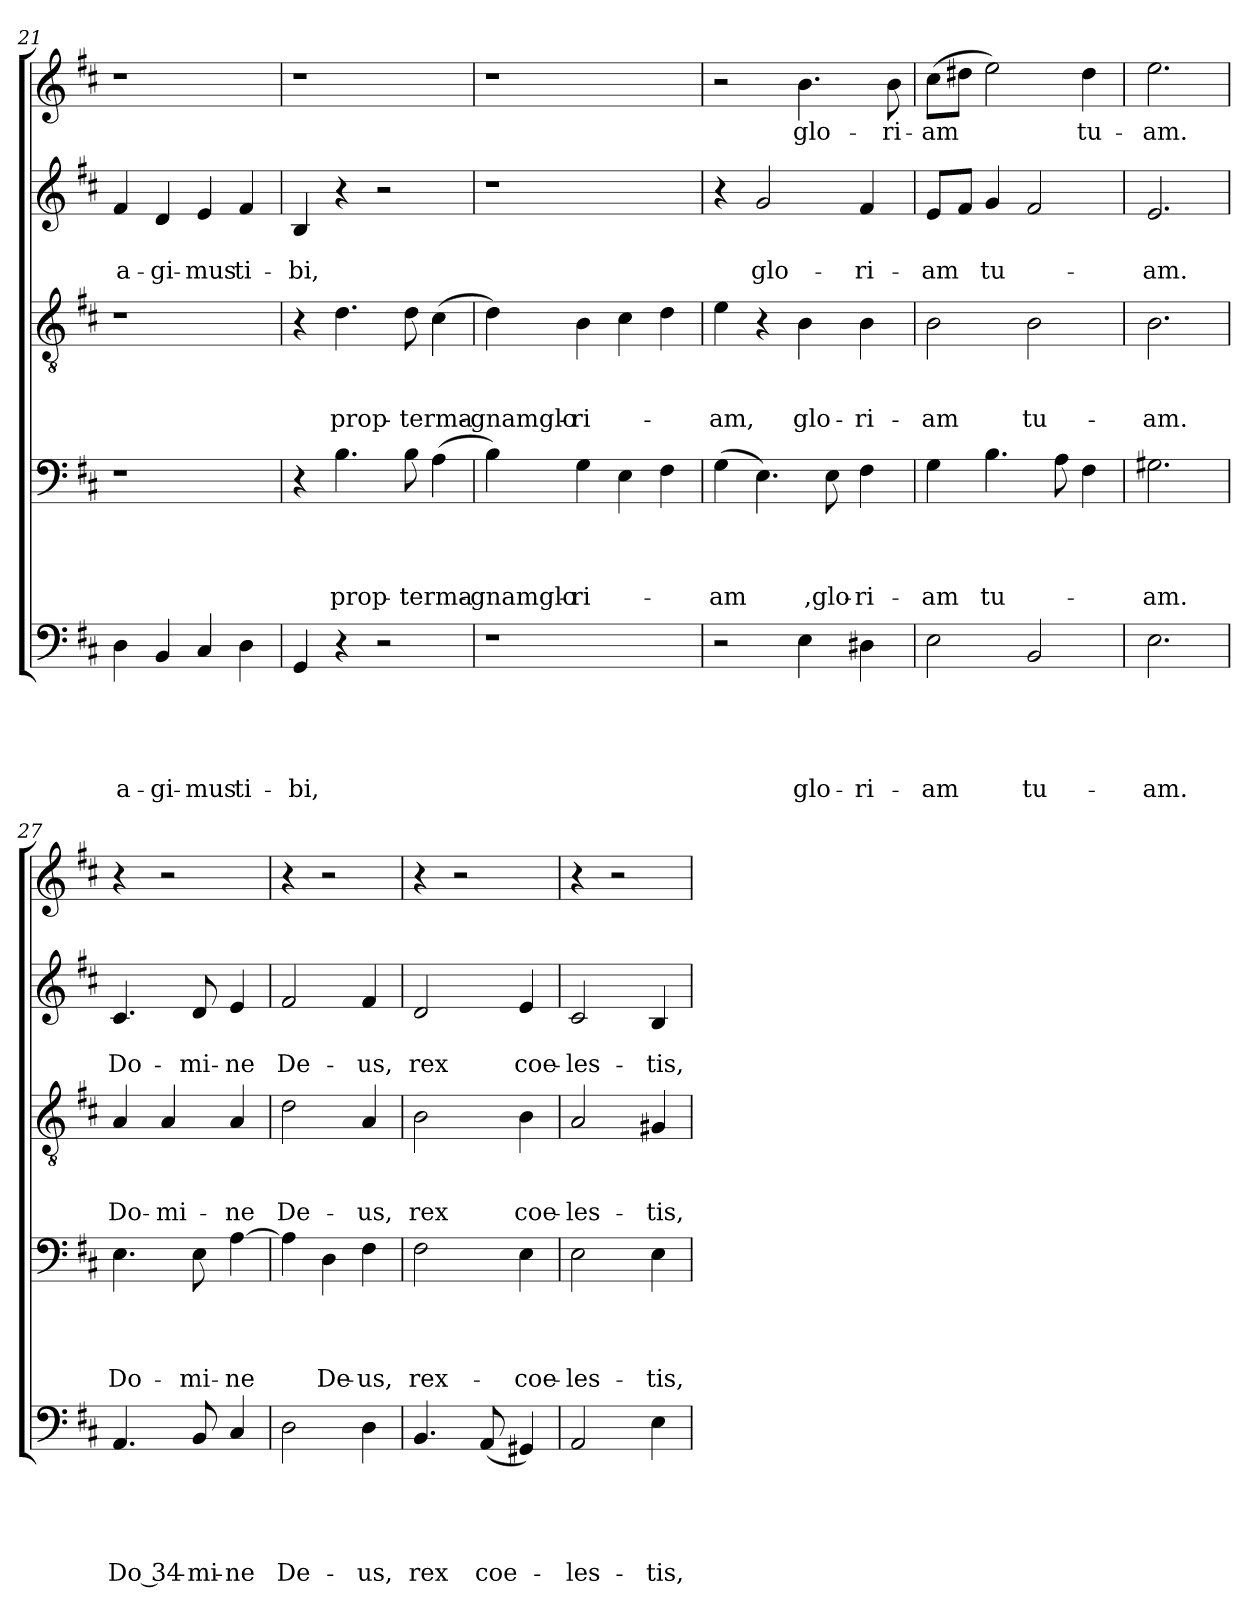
**kern	**text	**text	**text	**text	**text	**kern	**text	**text	**text	**text	**kern	**text	**text	**text	**kern	**text	**text	**kern	**text
*part5	*part5	*part5	*part5	*part5	*part5	*part4	*part4	*part4	*part4	*part4	*part3	*part3	*part3	*part3	*part2	*part2	*part2	*part1	*part1
*staff5	*staff5	*staff5	*staff5	*staff5	*staff5	*staff4	*staff4	*staff4	*staff4	*staff4	*staff3	*staff3	*staff3	*staff3	*staff2	*staff2	*staff2	*staff1	*staff1
*clefF4	*	*	*	*	*	*clefF4	*	*	*	*	*clefGv2	*	*	*	*clefG2	*	*	*clefG2	*
*k[f#c#]	*	*	*	*	*	*k[f#c#]	*	*	*	*	*k[f#c#]	*	*	*	*k[f#c#]	*	*	*k[f#c#]	*
*D:	*	*	*	*	*	*D:	*	*	*	*	*D:	*	*	*	*D:	*	*	*D:	*
=21	=21	=21	=21	=21	=21	=21	=21	=21	=21	=21	=21	=21	=21	=21	=21	=21	=21	=21	=21
!	!	!	!	!	!LO:LY:b	!	!	!	!	!	!	!	!	!	!	!	!LO:LY:b	!	!
4D\	.	.	.	.	a-	1r	.	.	.	.	1r	.	.	.	4f#/	.	a-	1r	.
!	!	!	!	!	!LO:LY:b	!	!	!	!	!	!	!	!	!	!	!	!LO:LY:b	!	!
4BB/	.	.	.	.	-gi-	.	.	.	.	.	.	.	.	.	4d/	.	-gi-	.	.
!	!	!	!	!	!LO:LY:b:rj	!	!	!	!	!	!	!	!	!	!	!	!LO:LY:b:rj	!	!
4C#/	.	.	.	.	-mus	.	.	.	.	.	.	.	.	.	4e/	.	-mus	.	.
!	!	!	!	!	!LO:LY:b	!	!	!	!	!	!	!	!	!	!	!	!LO:LY:b	!	!
4D\	.	.	.	.	ti-	.	.	.	.	.	.	.	.	.	4f#/	.	ti-	.	.
=22	=22	=22	=22	=22	=22	=22	=22	=22	=22	=22	=22	=22	=22	=22	=22	=22	=22	=22	=22
!	!	!	!	!	!LO:LY:b	!	!	!	!	!	!	!	!	!	!	!	!LO:LY:b	!	!
4GG/	.	.	.	.	-bi,	4r	.	.	.	.	4r	.	.	.	4B/	.	-bi,	1r	.
!	!	!	!	!	!	!	!	!	!	!LO:LY:b	!	!	!	!LO:LY:b	!	!	!	!	!
4r	.	.	.	.	.	4.B\	.	.	.	prop-	4.d\	.	.	prop-	4r	.	.	.	.
2r	.	.	.	.	.	.	.	.	.	.	.	.	.	.	2r	.	.	.	.
!	!	!	!	!	!	!	!	!	!	!LO:LY:b	!	!	!	!LO:LY:b	!	!	!	!	!
.	.	.	.	.	.	8B\	.	.	.	-terma-	8d\	.	.	-terma-	.	.	.	.	.
.	.	.	.	.	.	(>4A\	.	.	.	.	(>4c#\	.	.	.	.	.	.	.	.
=23	=23	=23	=23	=23	=23	=23	=23	=23	=23	=23	=23	=23	=23	=23	=23	=23	=23	=23	=23
!	!	!	!	!	!	!	!	!	!	!LO:LY:b	!	!	!	!LO:LY:b	!	!	!	!	!
1r	.	.	.	.	.	4B\)	.	.	.	-gnamglo-	4d\)	.	.	-gnamglo-	1r	.	.	1r	.
!	!	!	!	!	!	!	!	!	!	!LO:LY:b	!	!	!	!LO:LY:b	!	!	!	!	!
.	.	.	.	.	.	4G\	.	.	.	-ri-	4B\	.	.	-ri-	.	.	.	.	.
.	.	.	.	.	.	4E\	.	.	.	.	4c#\	.	.	.	.	.	.	.	.
.	.	.	.	.	.	4F#\	.	.	.	.	4d\	.	.	.	.	.	.	.	.
=24	=24	=24	=24	=24	=24	=24	=24	=24	=24	=24	=24	=24	=24	=24	=24	=24	=24	=24	=24
!	!	!	!	!	!	!	!	!	!	!LO:LY:b	!	!	!	!LO:LY:b	!	!	!	!	!
2r	.	.	.	.	.	(>4G\	.	.	.	-am	4e\	.	.	-am,	4r	.	.	2r	.
!	!	!	!	!	!	!	!	!	!	!	!	!	!	!	!	!	!LO:LY:b	!	!
.	.	.	.	.	.	4.E\)	.	.	.	.	4r	.	.	.	2g/	.	glo-	.	.
!	!	!	!	!	!LO:LY:b	!	!	!	!	!	!	!	!	!LO:LY:b	!	!	!	!	!LO:LY:b
4E\	.	.	.	.	glo-	.	.	.	.	.	4B\	.	.	glo-	.	.	.	4.b\	glo-
!	!	!	!	!	!	!	!	!	!	!LO:LY:b	!	!	!	!	!	!	!	!	!
.	.	.	.	.	.	8E\	.	.	.	,glo-	.	.	.	.	.	.	.	.	.
!	!	!	!	!	!LO:LY:b	!	!	!	!	!LO:LY:b:rj	!	!	!	!LO:LY:b	!	!	!LO:LY:b	!	!
4D#X\	.	.	.	.	-ri-	4F#\	.	.	.	-ri-	4B\	.	.	-ri-	4f#/	.	-ri-	.	.
!	!	!	!	!	!	!	!	!	!	!	!	!	!	!	!	!	!	!	!LO:LY:b
.	.	.	.	.	.	.	.	.	.	.	.	.	.	.	.	.	.	8b\	-ri-
=25	=25	=25	=25	=25	=25	=25	=25	=25	=25	=25	=25	=25	=25	=25	=25	=25	=25	=25	=25
!	!	!	!	!	!LO:LY:b	!	!	!	!	!LO:LY:b	!	!	!	!LO:LY:b	!	!	!LO:LY:b	!	!LO:LY:b
2E\	.	.	.	.	-am	4G\	.	.	.	-am	2B\	.	.	-am	8e/L	.	-am	(>8cc#\L	-am
.	.	.	.	.	.	.	.	.	.	.	.	.	.	.	8f#/J	.	.	8dd#X\J	.
!	!	!	!	!	!	!	!	!	!	!LO:LY:b	!	!	!	!	!	!	!LO:LY:b	!	!
.	.	.	.	.	.	4.B\	.	.	.	tu-	.	.	.	.	4g/	.	tu-	2ee\)	.
!	!	!	!	!	!LO:LY:b	!	!	!	!	!	!	!	!	!LO:LY:b	!	!	!	!	!
2BB/	.	.	.	.	tu-	.	.	.	.	.	2B\	.	.	tu-	2f#/	.	.	.	.
.	.	.	.	.	.	8A\	.	.	.	.	.	.	.	.	.	.	.	.	.
!	!	!	!	!	!	!	!	!	!	!	!	!	!	!	!	!	!	!	!LO:LY:b
.	.	.	.	.	.	4F#\	.	.	.	.	.	.	.	.	.	.	.	4dd#\	tu-
=26	=26	=26	=26	=26	=26	=26	=26	=26	=26	=26	=26	=26	=26	=26	=26	=26	=26	=26	=26
!	!	!	!	!	!LO:LY:b	!	!	!	!	!LO:LY:b	!	!	!	!LO:LY:b	!	!	!LO:LY:b	!	!LO:LY:b
2.E\	.	.	.	.	-am.	2.G#X\	.	.	.	-am.	2.B\	.	.	-am.	2.e/	.	-am.	2.ee\	-am.
!!LO:LB:g=z
=27	=27	=27	=27	=27	=27	=27	=27	=27	=27	=27	=27	=27	=27	=27	=27	=27	=27	=27	=27
!	!	!	!	!	!LO:LY:b	!	!	!	!	!LO:LY:b	!	!	!	!LO:LY:b	!	!	!LO:LY:b	!	!
4.AA/	.	.	.	.	Do 34-	4.E\	.	.	.	Do-	4A/	.	.	Do-	4.c#/	.	Do-	4r	.
!	!	!	!	!	!	!	!	!	!	!	!	!	!	!LO:LY:b:rj	!	!	!	!	!
.	.	.	.	.	.	.	.	.	.	.	4A/	.	.	-mi-	.	.	.	2r	.
!	!	!	!	!	!LO:LY:b	!	!	!	!	!LO:LY:b	!	!	!	!	!	!	!LO:LY:b	!	!
8BB/	.	.	.	.	-mi-	8E\	.	.	.	-mi-	.	.	.	.	8d/	.	-mi-	.	.
!	!	!	!	!	!LO:LY:b:rj	!	!	!	!	!LO:LY:b:rj	!	!	!	!LO:LY:b	!	!	!LO:LY:b:rj	!	!
4C#/	.	.	.	.	-ne	[>4A\	.	.	.	-ne	4A/	.	.	-ne	4e/	.	-ne	.	.
=28	=28	=28	=28	=28	=28	=28	=28	=28	=28	=28	=28	=28	=28	=28	=28	=28	=28	=28	=28
!	!	!	!	!	!LO:LY:b	!	!	!	!	!	!	!	!	!LO:LY:b	!	!	!LO:LY:b	!	!
2D\	.	.	.	.	De-	4A\]	.	.	.	.	2d\	.	.	De-	2f#/	.	De-	4r	.
!	!	!	!	!	!	!	!	!	!	!LO:LY:b	!	!	!	!	!	!	!	!	!
.	.	.	.	.	.	4D\	.	.	.	De-	.	.	.	.	.	.	.	2r	.
!	!	!	!	!	!LO:LY:b	!	!	!	!	!LO:LY:b:rj	!	!	!	!LO:LY:b	!	!	!LO:LY:b	!	!
4D\	.	.	.	.	-us,	4F#\	.	.	.	-us,	4A/	.	.	-us,	4f#/	.	-us,	.	.
=29	=29	=29	=29	=29	=29	=29	=29	=29	=29	=29	=29	=29	=29	=29	=29	=29	=29	=29	=29
!	!	!	!	!	!LO:LY:b	!	!	!	!	!LO:LY:b	!	!	!	!LO:LY:b	!	!	!LO:LY:b	!	!
4.BB/	.	.	.	.	rex	2F#\	.	.	.	rex-	2B\	.	.	rex	2d/	.	rex	4r	.
.	.	.	.	.	.	.	.	.	.	.	.	.	.	.	.	.	.	2r	.
!	!	!	!	!	!LO:LY:b	!	!	!	!	!	!	!	!	!	!	!	!	!	!
(<8AA/	.	.	.	.	coe-	.	.	.	.	.	.	.	.	.	.	.	.	.	.
!	!	!	!	!	!	!	!	!	!	!LO:LY:b	!	!	!	!LO:LY:b	!	!	!LO:LY:b	!	!
4GG#X/)	.	.	.	.	.	4E\	.	.	.	-coe-	4B\	.	.	coe-	4e/	.	coe-	.	.
=30	=30	=30	=30	=30	=30	=30	=30	=30	=30	=30	=30	=30	=30	=30	=30	=30	=30	=30	=30
!	!	!	!	!	!LO:LY:b	!	!	!	!	!LO:LY:b	!	!	!	!LO:LY:b	!	!	!LO:LY:b	!	!
2AA/	.	.	.	.	-les-	2E\	.	.	.	-les-	2A/	.	.	-les-	2c#/	.	-les-	4r	.
.	.	.	.	.	.	.	.	.	.	.	.	.	.	.	.	.	.	2r	.
!	!	!	!	!	!LO:LY:b:rj	!	!	!	!	!LO:LY:b:rj	!	!	!	!LO:LY:b:rj	!	!	!LO:LY:b:rj	!	!
4E\	.	.	.	.	-tis,	4E\	.	.	.	-tis,	4G#X/	.	.	-tis,	4B/	.	-tis,	.	.
=	=	=	=	=	=	=	=	=	=	=	=	=	=	=	=	=	=	=	=
*-	*-	*-	*-	*-	*-	*-	*-	*-	*-	*-	*-	*-	*-	*-	*-	*-	*-	*-	*-
